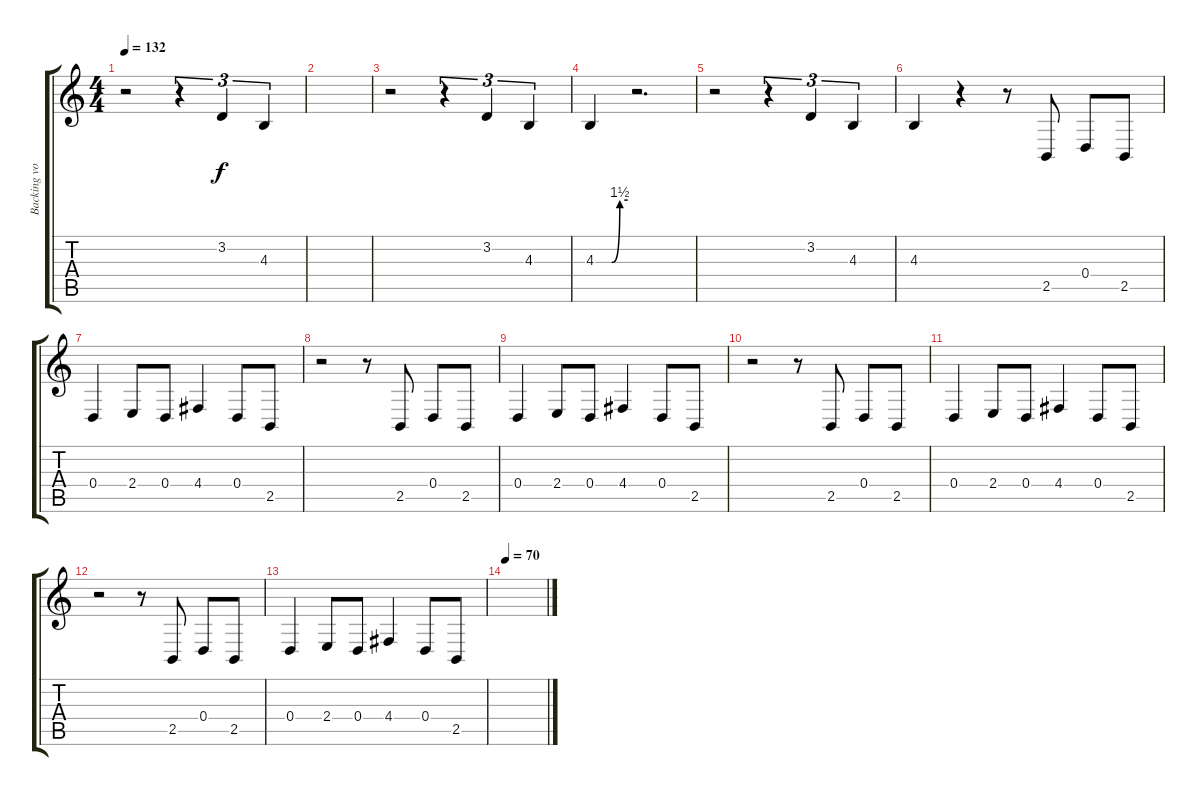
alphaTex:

\track ("Backing vocals" "Backing vo") {instrument viola}
\staff {score tabs}
\tuning (E4 B3 G3 D3 A2 E2) {hide}
\ts (4 4)
\tempo 132
\clef g2
\ks c
r.2{dy f} r.4{tu (3 2)} 3.2.4{tu (3 2)} 4.3.4{tu (3 2)} |
|
r.2 r.4{tu (3 2)} 3.2.4{tu (3 2)} 4.3.4{tu (3 2)} |
4.3{be (custom 0 0 30 0 45 6 60 6)}.4 r.2{d} |
r.2 r.4{tu (3 2)} 3.2.4{tu (3 2)} 4.3.4{tu (3 2)} |
4.3.4 r.4 r.8 2.5.8 0.4.8 2.5.8 |
0.4.4 2.4.8 0.4.8 4.4.4 0.4.8 2.5.8 |
r.2 r.8 2.5.8 0.4.8 2.5.8 |
0.4.4 2.4.8 0.4.8 4.4.4 0.4.8 2.5.8 |
r.2 r.8 2.5.8 0.4.8 2.5.8 |
0.4.4 2.4.8 0.4.8 4.4.4 0.4.8 2.5.8 |
r.2 r.8 2.5.8 0.4.8 2.5.8 |
0.4.4 2.4.8 0.4.8 4.4.4 0.4.8 2.5.8 |
\tempo 70
